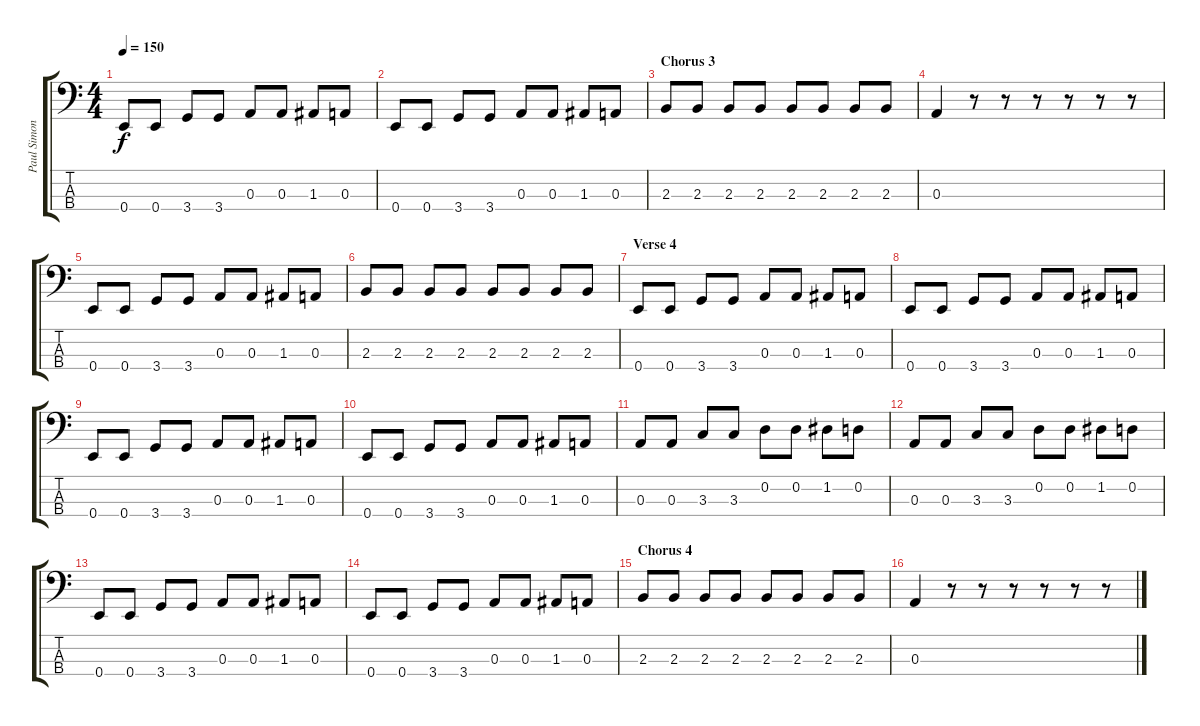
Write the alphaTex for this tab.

\track ("Paul Simonon - Bass" "Paul Simon") {instrument electricbassfinger}
\staff {score tabs}
\tuning (G2 D2 A1 E1) {hide}
\ts (4 4)
\tempo 150
\clef f4
\ks c
0.4.8{dy f} 0.4.8 3.4.8 3.4.8 0.3.8 0.3.8 1.3.8 0.3.8 |
0.4.8 0.4.8 3.4.8 3.4.8 0.3.8 0.3.8 1.3.8 0.3.8 |
\section ("" "Chorus 3")
2.3.8 2.3.8 2.3.8 2.3.8 2.3.8 2.3.8 2.3.8 2.3.8 |
0.3.4 r.8 r.8 r.8 r.8 r.8 r.8 |
0.4.8 0.4.8 3.4.8 3.4.8 0.3.8 0.3.8 1.3.8 0.3.8 |
2.3.8 2.3.8 2.3.8 2.3.8 2.3.8 2.3.8 2.3.8 2.3.8 |
\section ("" "Verse 4")
0.4.8 0.4.8 3.4.8 3.4.8 0.3.8 0.3.8 1.3.8 0.3.8 |
0.4.8 0.4.8 3.4.8 3.4.8 0.3.8 0.3.8 1.3.8 0.3.8 |
0.4.8 0.4.8 3.4.8 3.4.8 0.3.8 0.3.8 1.3.8 0.3.8 |
0.4.8 0.4.8 3.4.8 3.4.8 0.3.8 0.3.8 1.3.8 0.3.8 |
0.3.8 0.3.8 3.3.8 3.3.8 0.2.8 0.2.8 1.2.8 0.2.8 |
0.3.8 0.3.8 3.3.8 3.3.8 0.2.8 0.2.8 1.2.8 0.2.8 |
0.4.8 0.4.8 3.4.8 3.4.8 0.3.8 0.3.8 1.3.8 0.3.8 |
0.4.8 0.4.8 3.4.8 3.4.8 0.3.8 0.3.8 1.3.8 0.3.8 |
\section ("" "Chorus 4")
2.3.8 2.3.8 2.3.8 2.3.8 2.3.8 2.3.8 2.3.8 2.3.8 |
0.3.4 r.8 r.8 r.8 r.8 r.8 r.8
